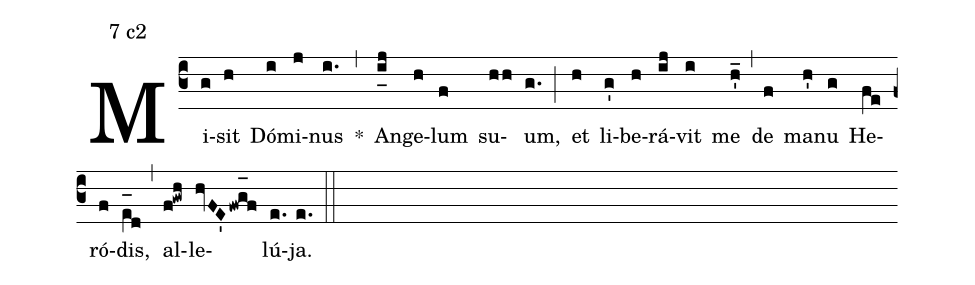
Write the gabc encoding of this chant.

mode:7 c2;
%%
(c3) Mi(g)sit(h) Dó(i)mi(j)nus(i.) *(,) An(i_[uh:l]j)ge(h)lum(f) su(hh)um,(g.) (;) et(h) li(g')be(h)rá(ij)vit(i) me(h'_) (,) de(f) ma(h')nu(g) He(fe)ró(f)dis,(e_[oh:h][ll:1]d) (,) al(f!gwh)le(hvFE'fwg_[oh:h]f)lú(e.)ja.(e.) (::)
